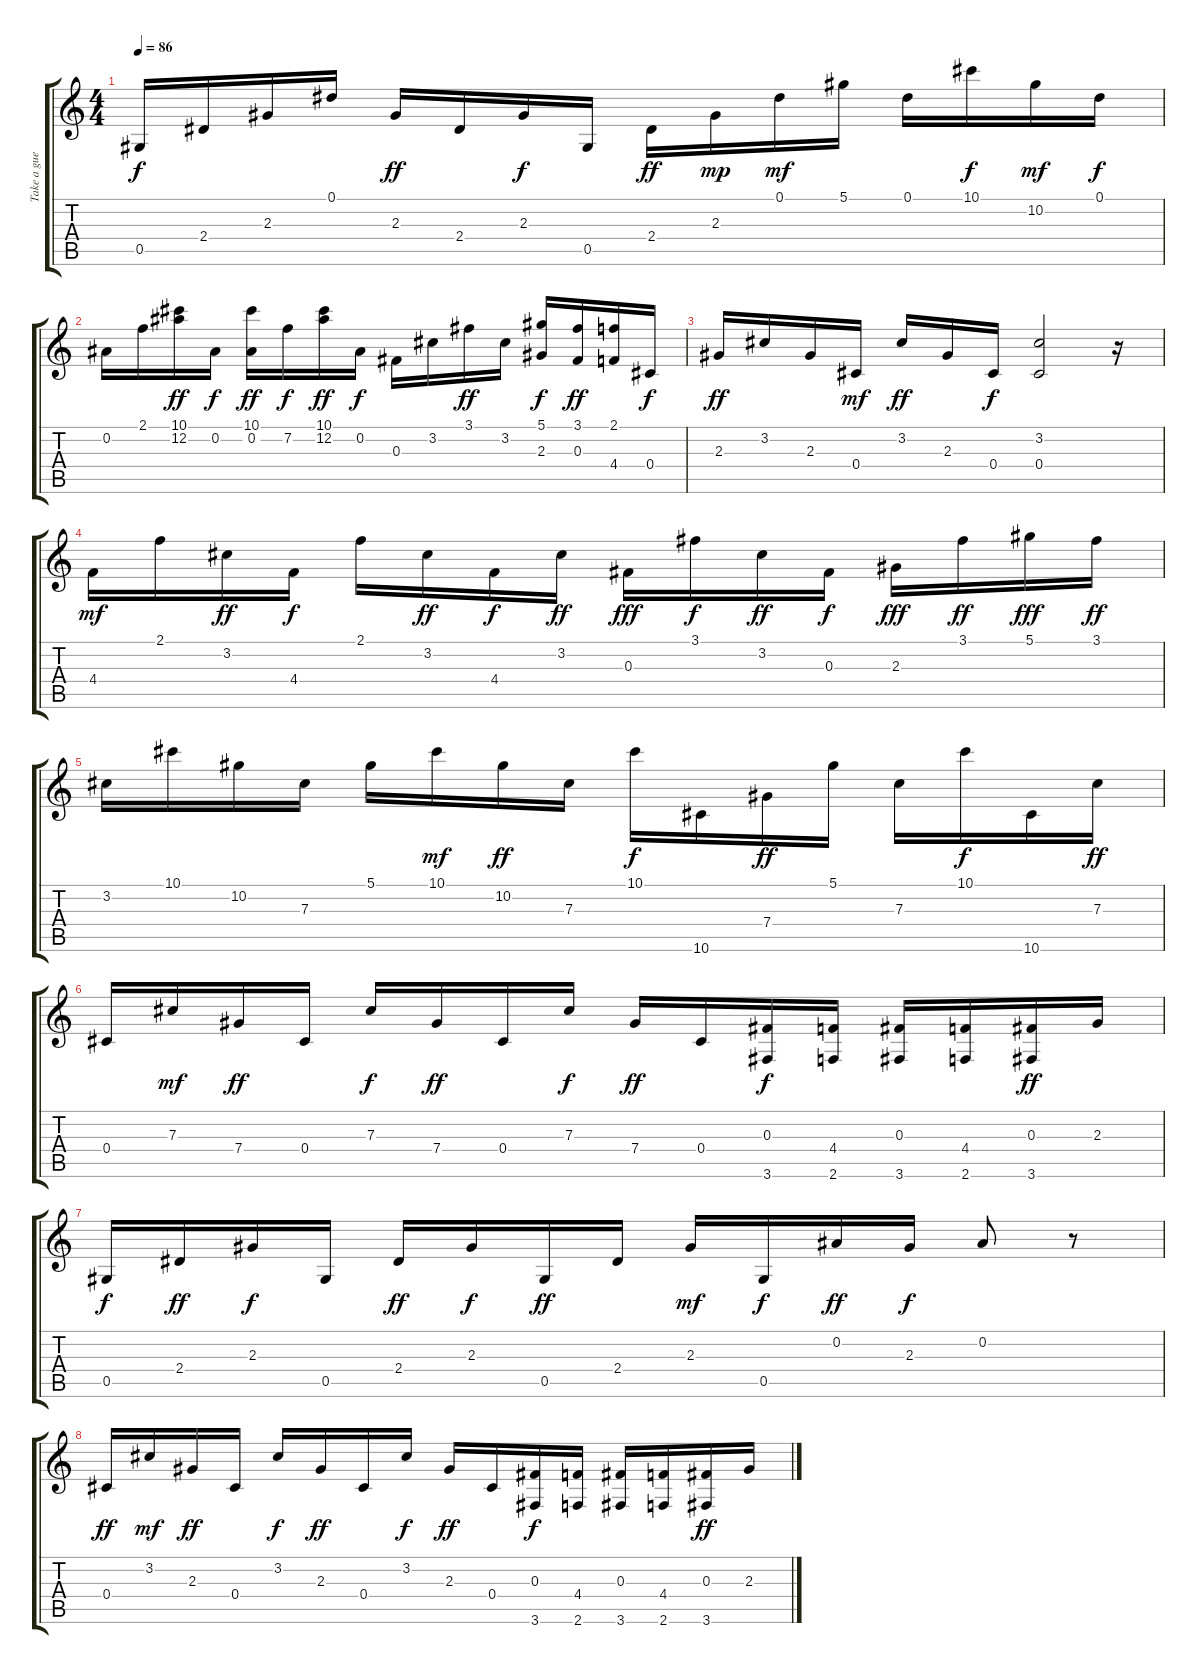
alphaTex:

\track ("Take a guess" "Take a gue") {instrument distortionguitar}
\staff {score tabs}
\tuning (Eb4 Bb3 Gb3 Db3 Ab2 Eb2) {hide}
\ts (4 4)
\tempo 86
\clef g2
\ks c
0.5.16{dy f} 2.4.16 2.3.16 0.1.16 2.3.16{dy ff} 2.4.16 2.3.16{dy f} 0.5.16 2.4.16{dy ff} 2.3.16{dy mp} 0.1.16{dy mf} 5.1.16 0.1.16 10.1.16{dy f} 10.2.16{dy mf} 0.1.16{dy f} |
0.2.16 2.1.16 (10.1 12.2).16{dy ff} 0.2.16{dy f} (10.1 0.2).16{dy ff} 7.2.16{dy f} (10.1 12.2).16{dy ff} 0.2.16{dy f} 0.3.16 3.2.16 3.1.16{dy ff} 3.2.16 (5.1 2.3).16{dy f} (3.1 0.3).16{dy ff} (2.1 4.4).16 0.4.16{dy f} |
2.3.16{dy ff} 3.2.16 2.3.16 0.4.16{dy mf} 3.2.16{dy ff} 2.3.16 0.4.16{dy f} (3.2 0.4).2 r.16 |
4.4.16{dy mf} 2.1.16 3.2.16{dy ff} 4.4.16{dy f} 2.1.16 3.2.16{dy ff} 4.4.16{dy f} 3.2.16{dy ff} 0.3.16{dy fff} 3.1.16{dy f} 3.2.16{dy ff} 0.3.16{dy f} 2.3.16{dy fff} 3.1.16{dy ff} 5.1.16{dy fff} 3.1.16{dy ff} |
3.2.16 10.1.16 10.2.16 7.3.16 5.1.16 10.1.16{dy mf} 10.2.16{dy ff} 7.3.16 10.1.16{dy f} 10.6.16 7.4.16{dy ff} 5.1.16 7.3.16 10.1.16{dy f} 10.6.16 7.3.16{dy ff} |
0.4.16 7.3.16{dy mf} 7.4.16{dy ff} 0.4.16 7.3.16{dy f} 7.4.16{dy ff} 0.4.16 7.3.16{dy f} 7.4.16{dy ff} 0.4.16 (0.3 3.6).16{dy f} (4.4 2.6).16 (0.3 3.6).16 (4.4 2.6).16 (0.3 3.6).16{dy ff} 2.3.16 |
0.5.16{dy f} 2.4.16{dy ff} 2.3.16{dy f} 0.5.16 2.4.16{dy ff} 2.3.16{dy f} 0.5.16{dy ff} 2.4.16 2.3.16{dy mf} 0.5.16{dy f} 0.2.16{dy ff} 2.3.16{dy f} 0.2.8 r.8 |
0.4.16{dy ff} 3.2.16{dy mf} 2.3.16{dy ff} 0.4.16 3.2.16{dy f} 2.3.16{dy ff} 0.4.16 3.2.16{dy f} 2.3.16{dy ff} 0.4.16 (0.3 3.6).16{dy f} (4.4 2.6).16 (0.3 3.6).16 (4.4 2.6).16 (0.3 3.6).16{dy ff} 2.3.16
